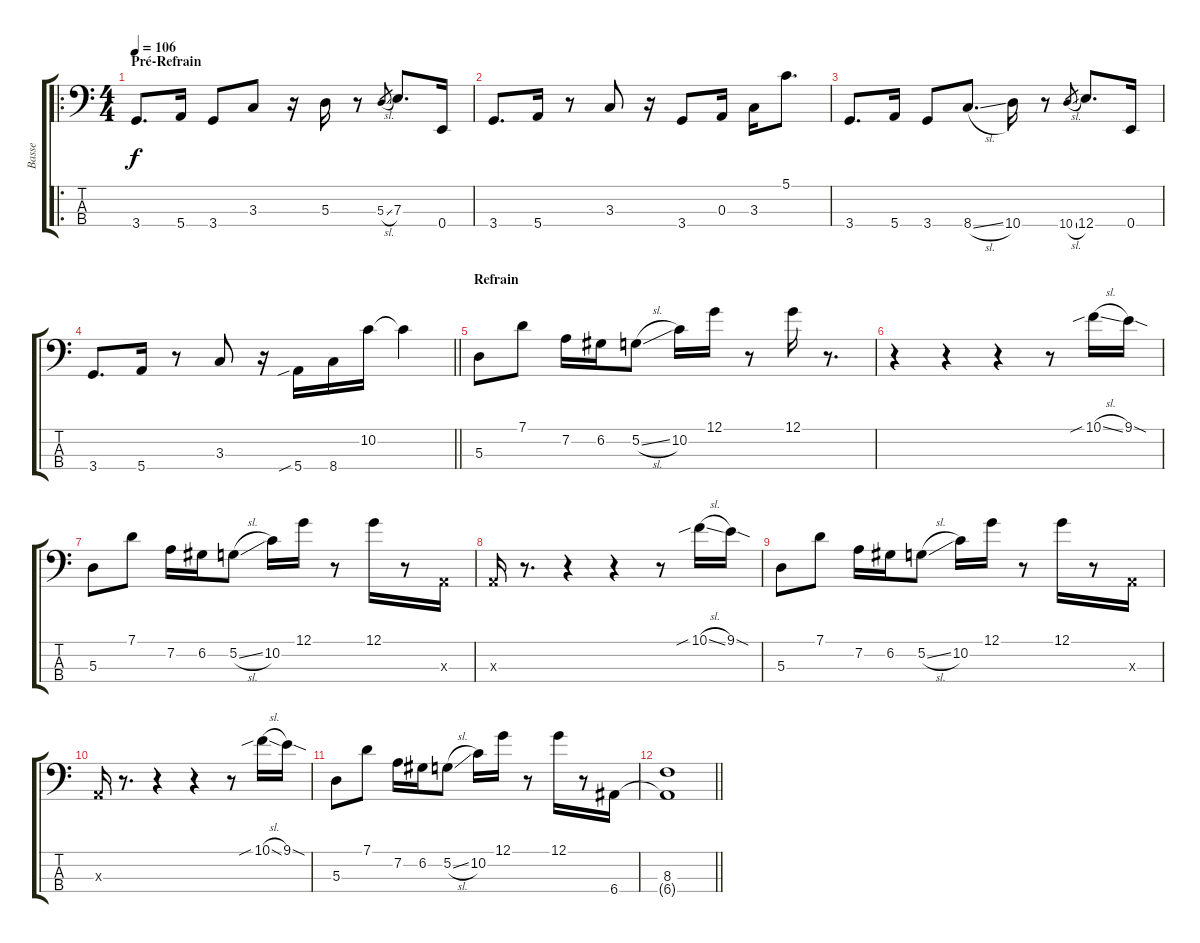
\track ("Basse" "Basse") {instrument fretlessbass}
\staff {score tabs}
\tuning (G2 D2 A1 E1) {hide}
\ro
\ts (4 4)
\section ("" "Pré-Refrain")
\tempo 106
\clef f4
\ks c
3.4.8{d dy f} 5.4.16 3.4.8 3.3.8 r.16 5.3.16 r.8 5.3{sl}.8{gr} 7.3.8{d} 0.4.16 |
3.4.8{d} 5.4.16 r.8 3.3.8 r.16 3.4.8 0.3.16 3.3.16 5.1.8{d} |
3.4.8{d} 5.4.16 3.4.8 8.4{sl}.8{d} 10.4.16 r.8 10.4{sl}.8{gr} 12.4.8{d} 0.4.16 |
\barLineRight lightlight
3.4.8{d} 5.4.16 r.8 3.3.8 r.16 5.4{sib}.16 8.4.16 10.2.16 10.2{t}.4 |
\section ("" "Refrain")
5.3.8 7.1.8 7.2.16 6.2.16 5.2{sl}.8 10.2.16 12.1.16 r.8 12.1.16 r.8{d} |
r.4 r.4 r.4 r.8 10.1{sib sl}.16 9.1{sod}.16 |
5.3.8 7.1.8 7.2.16 6.2.16 5.2{sl}.8 10.2.16 12.1.16 r.8 12.1.16 r.8 0.3{x}.16 |
0.3{x}.16 r.8{d} r.4 r.4 r.8 10.1{sib sl}.16 9.1{sod}.16 |
5.3.8 7.1.8 7.2.16 6.2.16 5.2{sl}.8 10.2.16 12.1.16 r.8 12.1.16 r.8 0.3{x}.16 |
0.3{x}.16 r.8{d} r.4 r.4 r.8 10.1{sib sl}.16 9.1{sod}.16 |
5.3.8 7.1.8 7.2.16 6.2.16 5.2{sl}.8 10.2.16 12.1.16 r.8 12.1.16 r.8 6.4.16 |
\barLineRight lightlight
(8.3 6.4{t}).1
